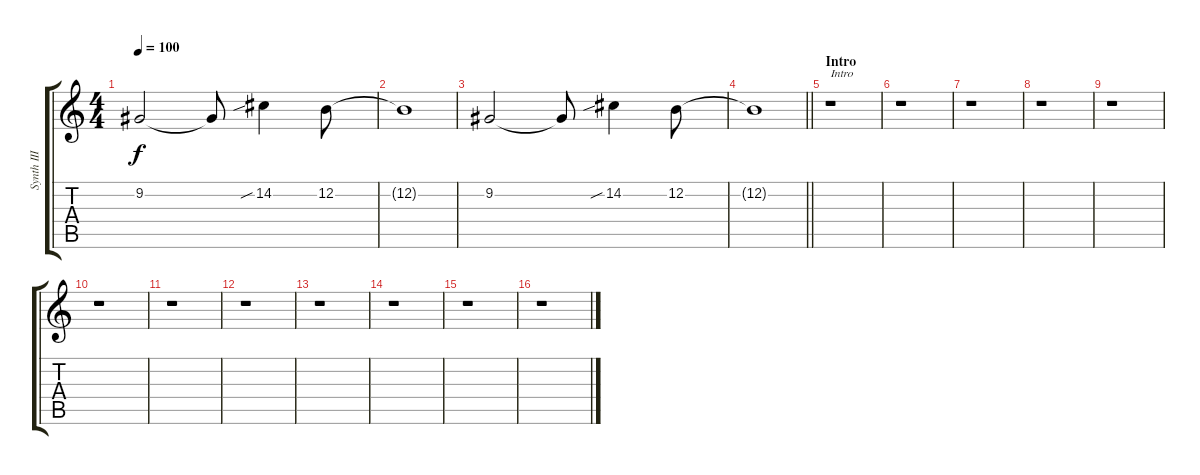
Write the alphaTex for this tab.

\track ("Synth III" "Synth III") {instrument fx8scifi}
\staff {score tabs}
\tuning (E4 B3 G3 D3 A2 E2) {hide}
\ts (4 4)
\tempo 100
\clef g2
\ks c
9.2.2{dy f} 9.2{t}.8 14.2{sib}.4 12.2.8 |
12.2{t}.1 |
9.2.2 9.2{t}.8 14.2{sib}.4 12.2.8 |
\barLineRight lightlight
12.2{t}.1 |
\section ("" "Intro")
r.1{txt "Intro"} |
r.1 |
r.1 |
r.1 |
r.1 |
r.1 |
r.1 |
r.1 |
r.1 |
r.1 |
r.1 |
r.1
